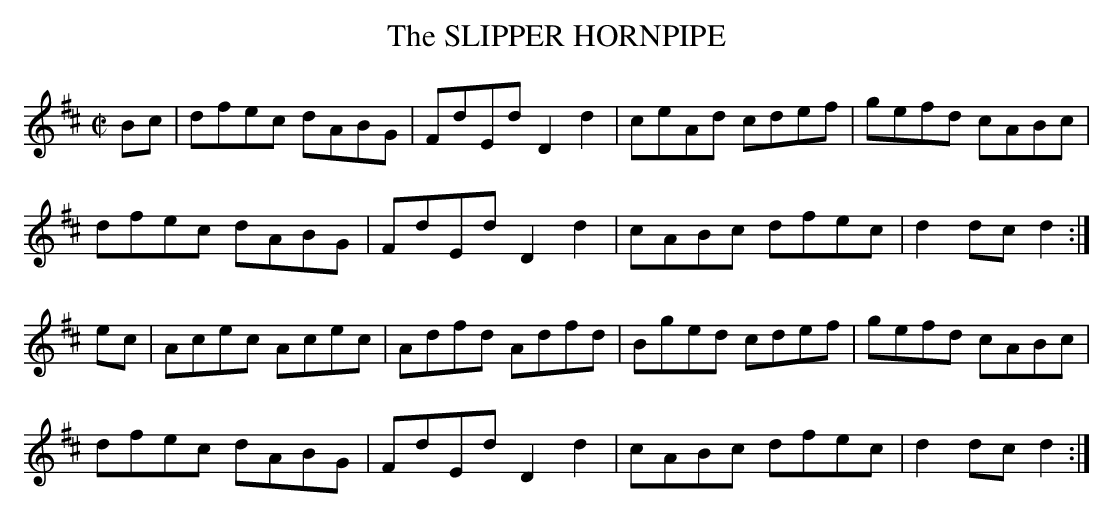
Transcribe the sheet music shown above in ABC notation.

X:1
T:SLIPPER HORNPIPE, The
M:C|
L:1/8
K:D
Bc|dfec dABG|FdEd D2d2|ceAd cdef|gefd cABc|
dfec dABG|FdEd D2d2|cABc dfec|d2dc d2:|
ec|Acec Acec|Adfd Adfd|Bged cdef|gefd cABc|
dfec dABG|FdEd D2d2|cABc dfec|d2dc d2:|
